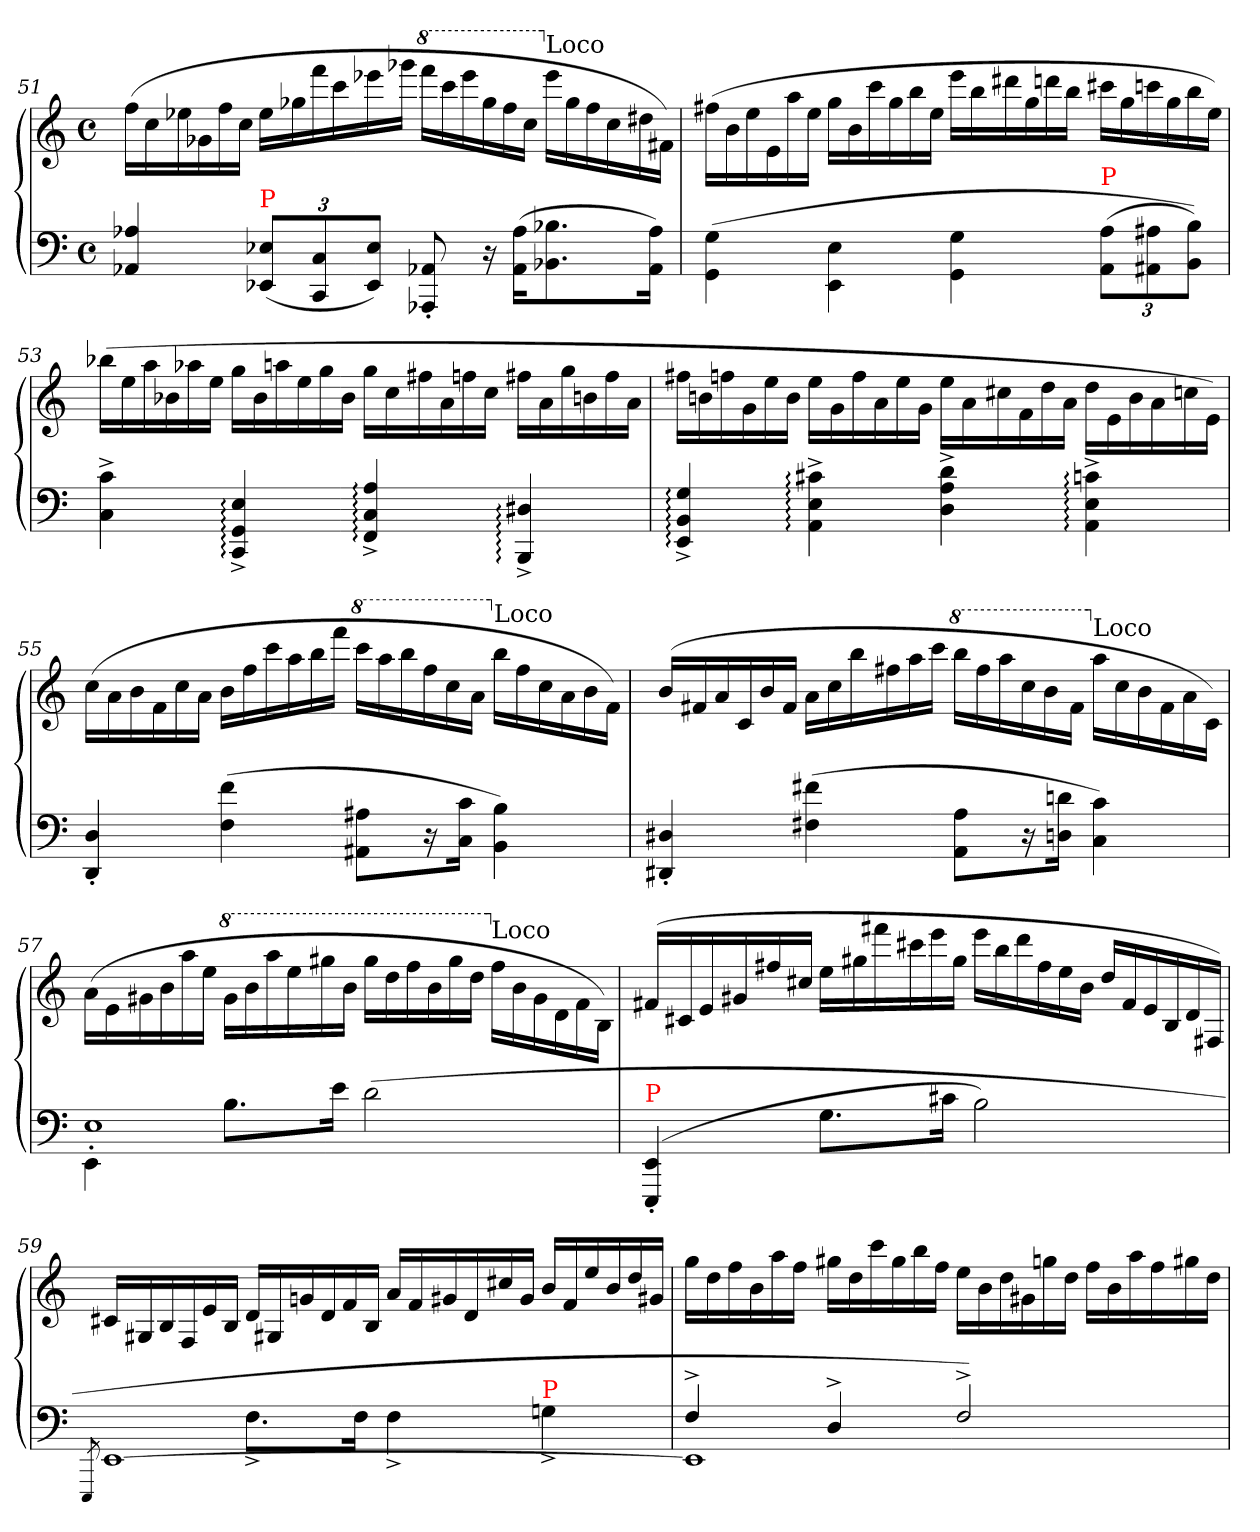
**kern	**kern
*part1	*part1
*staff2	*staff1
*clefF4	*clefG2
*k[]	*k[]
*a:	*a:
*M4/4	*M4/4
*met(c)	*met(c)
*	*Xtuplet
=51	=51
4A-X/ 4AA-X/	(>24ffLL
.	24cc
.	24ee-X
.	24g-X
.	24ff
.	24ccJJ
*Xbrackettup	*
!LO:TX:a:color=red:t=P	!
(<12E-X 12EE-XL	24ee-LL
.	24gg-X
12C 12CC	24fff
.	24ccc
12E- 12EE-J)	24eee-X
.	24ggg-XJJ
*	*8va
8AA-X'< 8AAA-X'<	24ffffLL
.	24cccc
.	24eeee-
16r	24ggg-
.	24fff
(>16A- 16AA-KL	.
.	24cccJJ
*	*X8va
!	!LO:TX:a:t=Loco
8.B-X 8.BB-X	24eee-LL
.	24gg-
.	24ff
.	24cc
.	24dd#X
16A- 16AA-Jk)	.
.	24f#XJJ)
=52	=52
(>4G\ 4GG\	(>24ff#XLL
.	24b
.	24ee
.	24e
.	24aa
.	24eeJJ
4E\ 4EE\	24ggLL
.	24b
.	24ccc
.	24gg
.	24bb
.	24eeJJ
4G\ 4GG\	24eeeLL
.	24bb
.	24ddd#X
.	24gg
.	24dddn
.	24bbJJ
!LO:TX:a:color=red:t=P	!
(>12A 12AAL	24ccc#XLL
.	24gg
12A#X 12AA#X	24cccn
.	24gg
12B 12BBJ))	24bb
.	24eeJJ)
=53	=53
4c^> 4C^>	(>24bb-XLL
.	24ee
.	24aa
.	24b-X
.	24aa-X
.	24eeJJ
4E:^< 4GG:^< 4CC:^<	24ggLL
.	24b-
.	24aan
.	24ee
.	24gg
.	24b-JJ
4A:^< 4C:^< 4FF:^<	24ggLL
.	24cc
.	24ff#X
.	24a
.	24ffn
.	24ccJJ
4D#X:^< 4BBB:^<	24ff#XLL
.	24a
.	24gg
.	24bn
.	24ff#
.	24aJJ
=54	=54
4G:^< 4BB:^< 4EE:^<	24ff#XLL
.	24bn
.	24ffn
.	24g
.	24ee
.	24bJJ
4c#X:^> 4E:^> 4AA:^>	24eeLL
.	24g
.	24ff
.	24a
.	24ee
.	24gJJ
4d^> 4A^> 4D^>	24eeLL
.	24a
.	24cc#X
.	24f
.	24dd
.	24aJJ
4cn:^> 4E:^> 4AA:^>	24dd\LL
.	24e\
.	24b\
.	24a\
.	24ccn\
.	24e\JJ)
=55	=55
4D'< 4DD'<	(>24cc\LL
.	24a\
.	24b\
.	24f\
.	24cc\
.	24a\JJ
(>4f 4F	24bLL
.	24ff
.	24ccc
.	24aa
.	24bb
.	24fffJJ
*	*8va
8A#X 8AA#XL	24ccccLL
.	24aaa
.	24bbb
16r	24fff
.	24ccc
16c 16CJk	.
.	24aaJJ
*	*X8va
!	!LO:TX:a:t=Loco
4B 4BB)	24bbLL
.	24ff
.	24cc
.	24a
.	24b
.	24fJJ)
=56	=56
4D#X'< 4DD#X'<	(>24bLL
.	24f#X
.	24a
.	24c
.	24b
.	24f#JJ
(>4f#X 4F#X	24aLL
.	24cc
.	24bb
.	24ff#X
.	24aa
.	24cccJJ
*	*8va
8A 8AAL	24bbbLL
.	24fff#
.	24aaa
16r	24ccc
.	24bb
16dn 16DnJk	.
.	24ff#JJ
*	*X8va
!	!LO:TX:a:t=Loco
4c 4C)	24aa\LL
.	24cc\
.	24b\
.	24f#\
.	24a\
.	24c\JJ)
=57	=57
*^	*
4EE'>\	1E)	(>24aLL
.	.	24e
.	.	24g#X
.	.	24b
.	.	24aa
.	.	24eeJJ
*	*	*8va
8.B\L	.	24gg#LL
.	.	24bb
.	.	24aaa
.	.	24eee
.	.	24ggg#X
16e\Jk	.	.
.	.	24bbJJ
(>2d\	.	24ggg#LL
.	.	24ddd
.	.	24fff
.	.	24bb
.	.	24ggg#
.	.	24dddJJ
*	*	*X8va
!	!	!LO:TX:a:t=Loco
.	.	24ff\LL
.	.	24b\
.	.	24g#\
.	.	24d\
.	.	24f\
.	.	24B\JJ)
*v	*v	*
=58	=58
!LO:TX:a:color=red:t=P	!
(>4EE'< 4EEE'<	(>24f#XLL
.	24c#X
.	24e
.	24g#X
.	24ff#
.	24cc#JJ
8.GL	24eeLL
.	24gg#X
.	24fff#X
.	24ccc#X
.	24eee
16c#XJk	.
.	24gg#JJ
2B)	24eeeLL
.	24bb
.	24ddd
.	24ff#
.	24ee
.	24bJJ
.	24ddLL
.	24f#
.	24e
.	24B
.	24d
.	24F#XJJ)
=59	=59
8qEEE	.
*^	*
[1EE	4ryy	24c#XLL
.	.	24G#X
.	.	24B/
.	.	24F/
.	.	24e
.	.	24BJJ
.	(>8.F^<L	24dLL
.	.	24G#X
.	.	24gn
.	.	24d
.	.	24f
.	16FJk	.
.	.	24BJJ
.	4F^<	24aLL
.	.	24f
.	.	24g#X
.	.	24d
.	.	24cc#
.	.	24g#JJ
!	!LO:TX:a:color=red:t=P	!
.	4Gn^<	24b/LL
.	.	24f/
.	.	24ee/
.	.	24b/
.	.	24dd/
.	.	24g#X/JJ
=60	=60	=60
4F^>	1EE]	24ggLL
.	.	24dd
.	.	24ff
.	.	24b
.	.	24aa
.	.	24ffJJ
4D^>	.	24gg#XLL
.	.	24dd
.	.	24ccc
.	.	24gg#
.	.	24bb
.	.	24ffJJ
2F^>)	.	24eeLL
.	.	24b
.	.	24dd
.	.	24g#X
.	.	24ggn
.	.	24ddJJ
.	.	24ffLL
.	.	24b
.	.	24aa
.	.	24ff
.	.	24gg#X
.	.	24ddJJ
*v	*v	*
=	=
*-	*-
